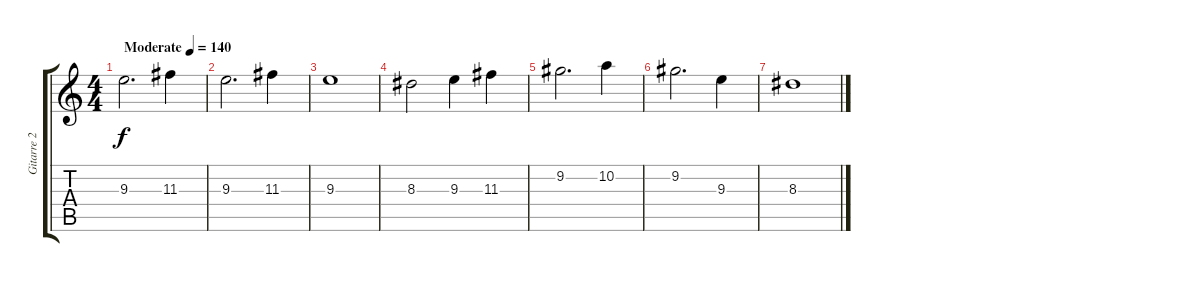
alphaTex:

\track ("Gitarre 2" "Gitarre 2") {instrument overdrivenguitar}
\staff {score tabs}
\tuning (E4 B3 G3 D3 A2 E2) {hide}
\ts (4 4)
\tempo (140 "Moderate")
\clef g2
\ks c
9.3.2{d dy f instrument overdrivenguitar} 11.3.4 |
9.3.2{d} 11.3.4 |
9.3.1 |
8.3.2 9.3.4 11.3.4 |
9.2.2{d} 10.2.4 |
9.2.2{d} 9.3.4 |
8.3.1
